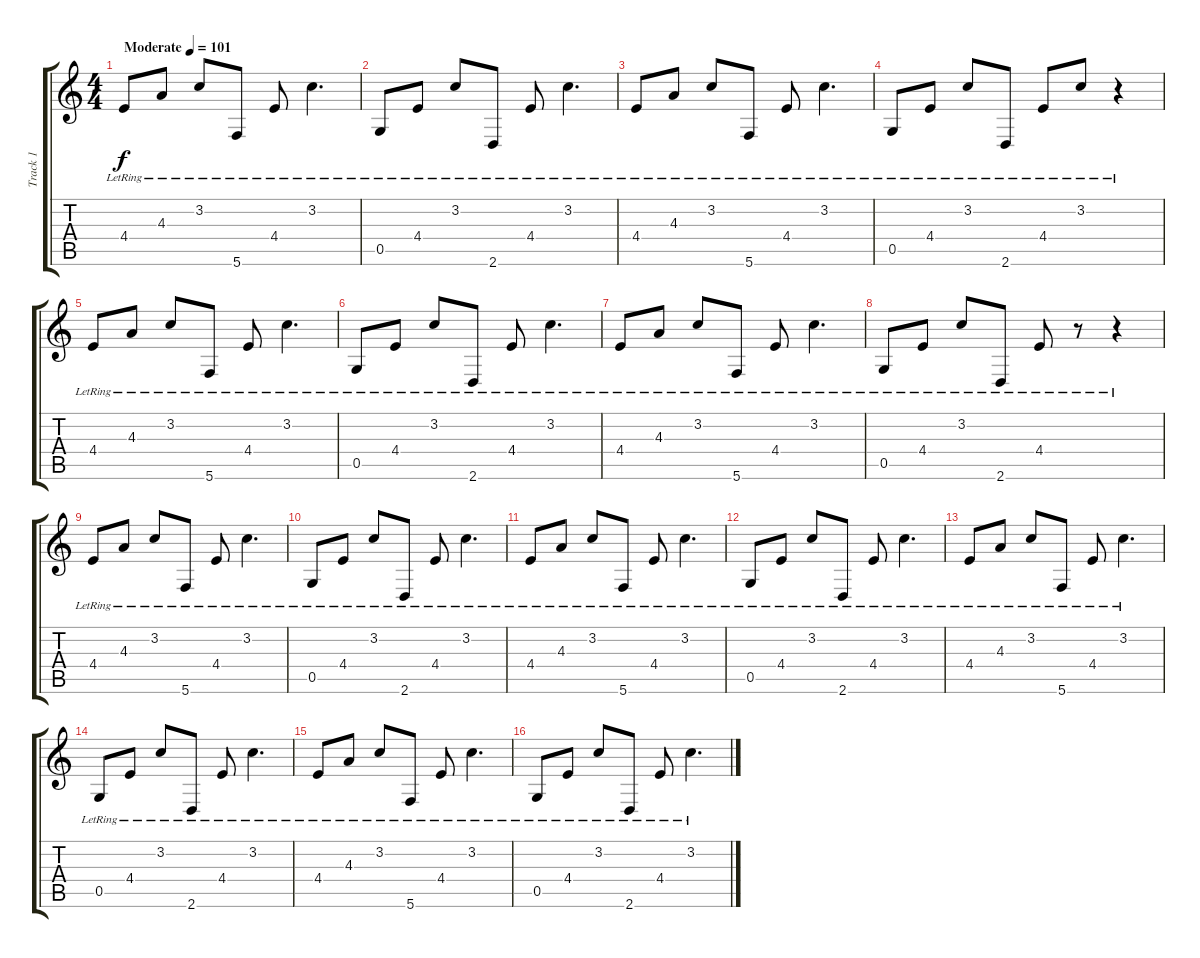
\track ("Track 1" "Track 1") {instrument electricguitarjazz}
\staff {score tabs}
\tuning (D4 A3 F3 C3 G2 C2) {hide}
\ts (4 4)
\tempo (101 "Moderate")
\clef g2
\ks c
4.4{lr}.8{dy f instrument electricguitarjazz} 4.3{lr}.8 3.2{lr}.8 5.6{lr}.8 4.4{lr}.8 3.2{lr}.4{d} |
0.5{lr}.8 4.4{lr}.8 3.2{lr}.8 2.6{lr}.8 4.4{lr}.8 3.2{lr}.4{d} |
4.4{lr}.8 4.3{lr}.8 3.2{lr}.8 5.6{lr}.8 4.4{lr}.8 3.2{lr}.4{d} |
0.5{lr}.8 4.4{lr}.8 3.2{lr}.8 2.6{lr}.8 4.4{lr}.8 3.2{lr}.8 r.4 |
4.4{lr}.8 4.3{lr}.8 3.2{lr}.8 5.6{lr}.8 4.4{lr}.8 3.2{lr}.4{d} |
0.5{lr}.8 4.4{lr}.8 3.2{lr}.8 2.6{lr}.8 4.4{lr}.8 3.2{lr}.4{d} |
4.4{lr}.8 4.3{lr}.8 3.2{lr}.8 5.6{lr}.8 4.4{lr}.8 3.2{lr}.4{d} |
0.5{lr}.8 4.4{lr}.8 3.2{lr}.8 2.6{lr}.8 4.4{lr}.8 r.8 r.4 |
4.4{lr}.8 4.3{lr}.8 3.2{lr}.8 5.6{lr}.8 4.4{lr}.8 3.2{lr}.4{d} |
0.5{lr}.8 4.4{lr}.8 3.2{lr}.8 2.6{lr}.8 4.4{lr}.8 3.2{lr}.4{d} |
4.4{lr}.8 4.3{lr}.8 3.2{lr}.8 5.6{lr}.8 4.4{lr}.8 3.2{lr}.4{d} |
0.5{lr}.8 4.4{lr}.8 3.2{lr}.8 2.6{lr}.8 4.4{lr}.8 3.2{lr}.4{d} |
4.4{lr}.8 4.3{lr}.8 3.2{lr}.8 5.6{lr}.8 4.4{lr}.8 3.2{lr}.4{d} |
0.5{lr}.8 4.4{lr}.8 3.2{lr}.8 2.6{lr}.8 4.4{lr}.8 3.2{lr}.4{d} |
4.4{lr}.8 4.3{lr}.8 3.2{lr}.8 5.6{lr}.8 4.4{lr}.8 3.2{lr}.4{d} |
0.5{lr}.8 4.4{lr}.8 3.2{lr}.8 2.6{lr}.8 4.4{lr}.8 3.2{lr}.4{d}
